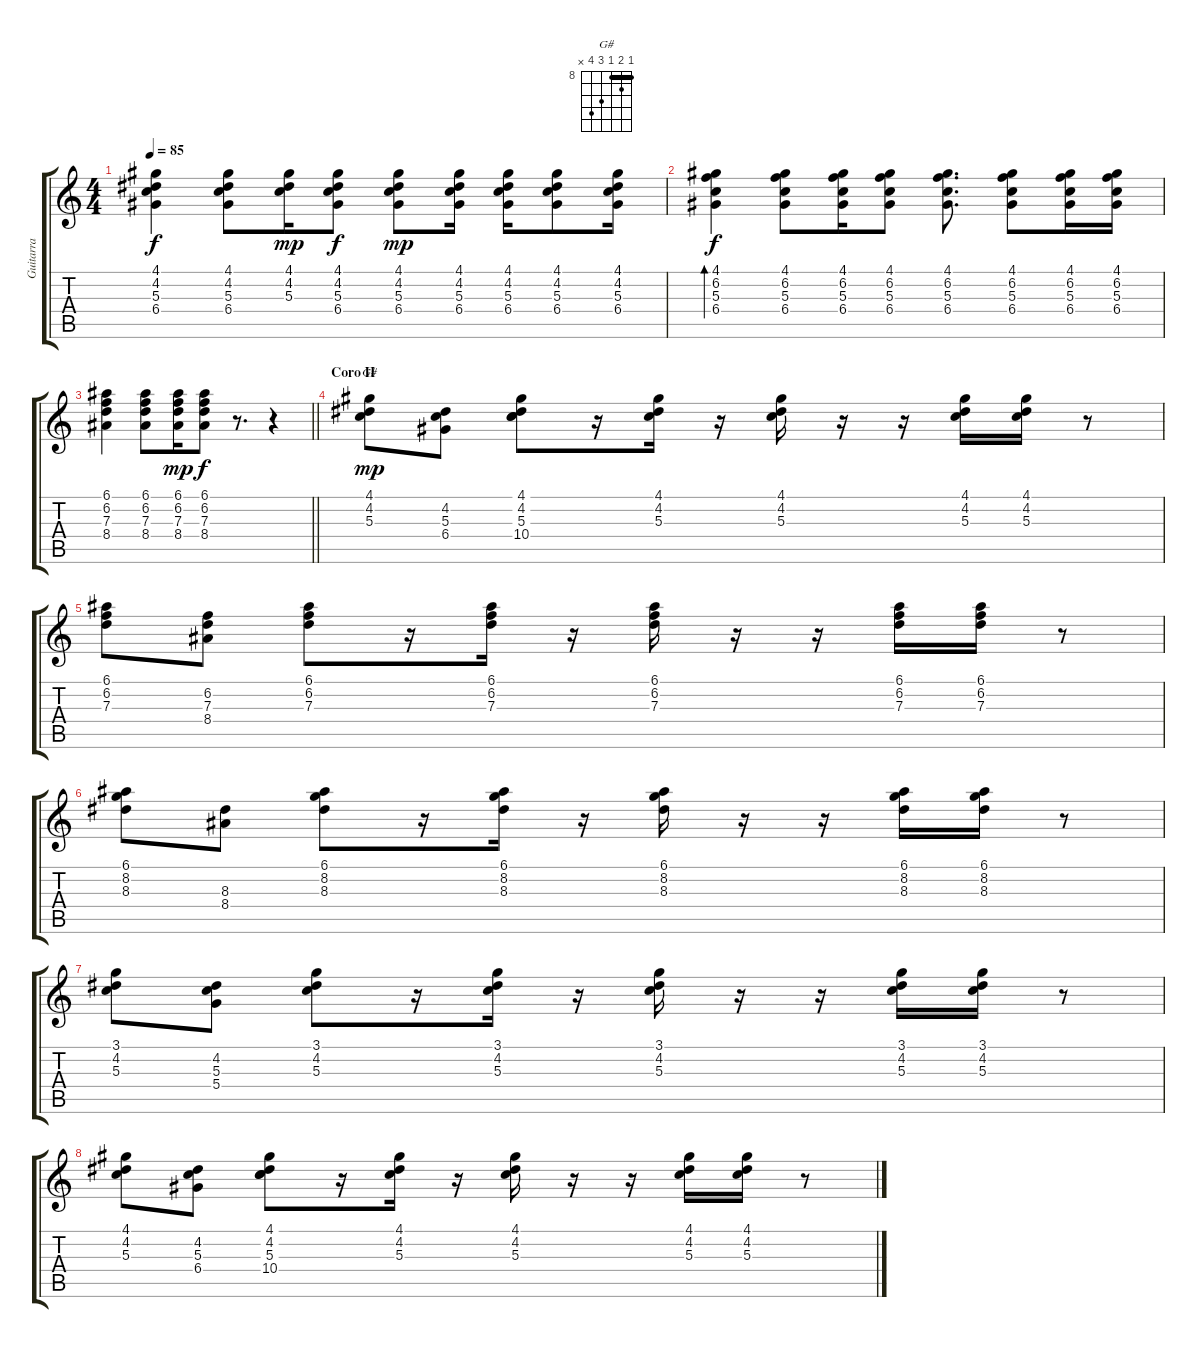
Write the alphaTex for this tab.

\track ("Guitarra" "Guitarra") {instrument acousticguitarsteel}
\staff {score tabs}
\tuning (E4 B3 G3 D3 A2 E2) {hide}
\chord ("G#" 8 9 8 10 11 x) {firstfret 8 barre 8}
\ts (4 4)
\tempo 85
\clef g2
\ks c
(4.1 4.2 5.3 6.4).4{dy f} (4.1 4.2 5.3 6.4).8 (4.1 4.2 5.3).16{dy mp} (4.1 4.2 5.3 6.4).8{dy f} (4.1 4.2 5.3 6.4).8{dy mp} (4.1 4.2 5.3 6.4).16 (4.1 4.2 5.3 6.4).16 (4.1 4.2 5.3 6.4).8 (4.1 4.2 5.3 6.4).16 |
(4.1 6.2 5.3 6.4).4{bd 30 dy f} (4.1 6.2 5.3 6.4).8 (4.1 6.2 5.3 6.4).16 (4.1 6.2 5.3 6.4).8 (4.1 6.2 5.3 6.4).8{d} (4.1 6.2 5.3 6.4).8 (4.1 6.2 5.3 6.4).16 (4.1 6.2 5.3 6.4).16 |
\barLineRight lightlight
(6.1 6.2 7.3 8.4).4 (6.1 6.2 7.3 8.4).8 (6.1 6.2 7.3 8.4).16{dy mp} (6.1 6.2 7.3 8.4).8{dy f} r.8{d} r.4 |
\section ("" "Coro II")
(4.1 4.2 5.3).8{ch "G#" dy mp} (4.2 5.3 6.4).8 (4.1 4.2 5.3 10.4).8 r.16 (4.1 4.2 5.3).16 r.16 (4.1 4.2 5.3).16 r.16 r.16 (4.1 4.2 5.3).16 (4.1 4.2 5.3).16 r.8 |
(6.1 6.2 7.3).8 (6.2 7.3 8.4).8 (6.1 6.2 7.3).8 r.16 (6.1 6.2 7.3).16 r.16 (6.1 6.2 7.3).16 r.16 r.16 (6.1 6.2 7.3).16 (6.1 6.2 7.3).16 r.8 |
(6.1 8.2 8.3).8 (8.3 8.4).8 (6.1 8.2 8.3).8 r.16 (6.1 8.2 8.3).16 r.16 (6.1 8.2 8.3).16 r.16 r.16 (6.1 8.2 8.3).16 (6.1 8.2 8.3).16 r.8 |
(3.1 4.2 5.3).8 (4.2 5.3 5.4).8 (3.1 4.2 5.3).8 r.16 (3.1 4.2 5.3).16 r.16 (3.1 4.2 5.3).16 r.16 r.16 (3.1 4.2 5.3).16 (3.1 4.2 5.3).16 r.8 |
(4.1 4.2 5.3).8 (4.2 5.3 6.4).8 (4.1 4.2 5.3 10.4).8 r.16 (4.1 4.2 5.3).16 r.16 (4.1 4.2 5.3).16 r.16 r.16 (4.1 4.2 5.3).16 (4.1 4.2 5.3).16 r.8
